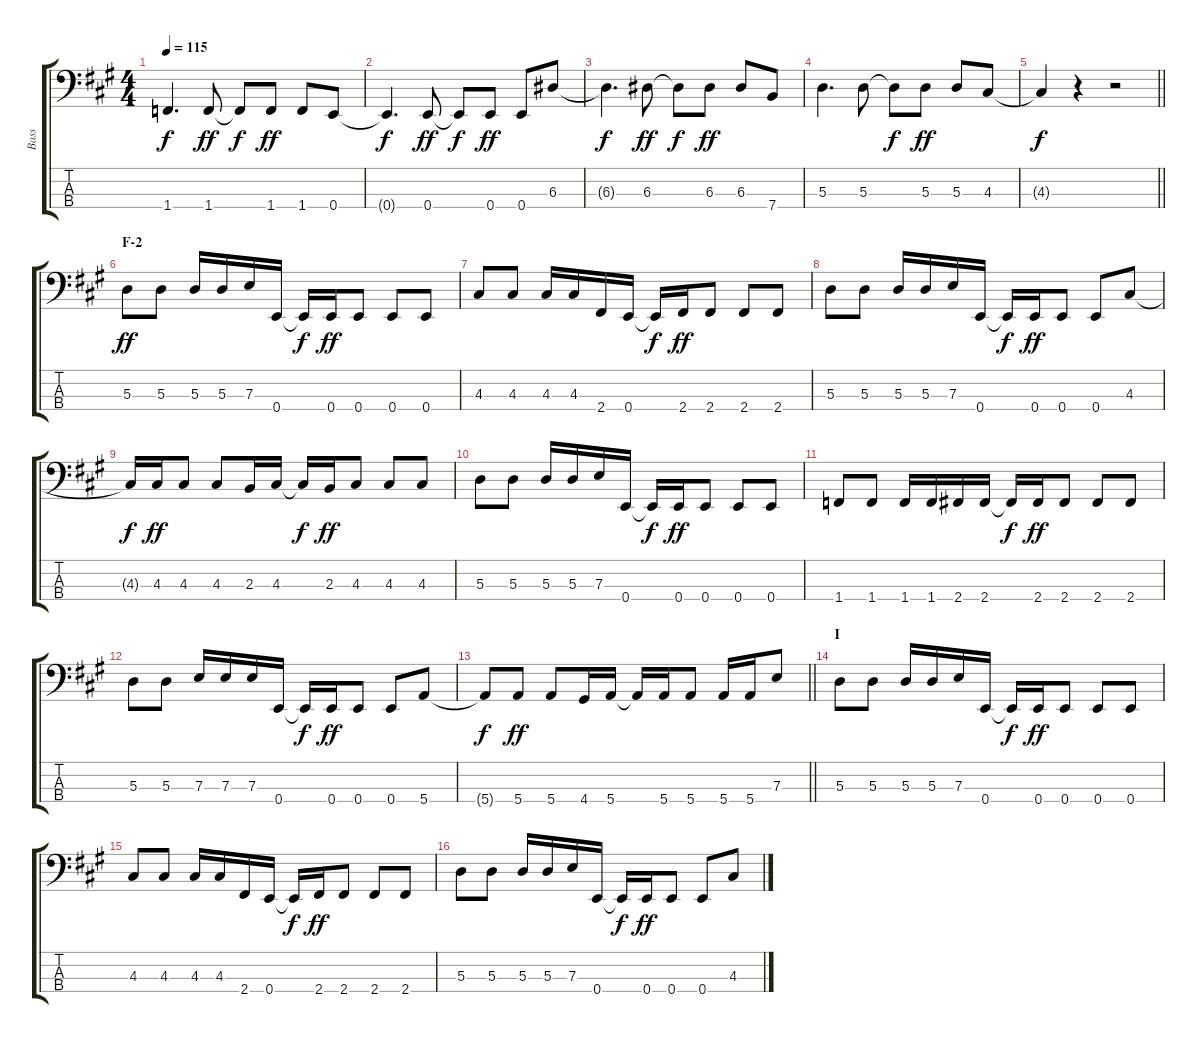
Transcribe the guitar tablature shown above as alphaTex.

\track ("Bass" "Bass") {instrument electricbasspick}
\staff {score tabs}
\tuning (G2 D2 A1 E1) {hide}
\ts (4 4)
\tempo 115
\clef f4
\ks a
1.4{t}.4{d dy f} 1.4.8{dy ff} 1.4{t}.8{dy f} 1.4.8{dy ff} 1.4.8 0.4.8 |
0.4{t}.4{d dy f} 0.4.8{dy ff} 0.4{t}.8{dy f} 0.4.8{dy ff} 0.4.8 6.3.8 |
6.3{t}.4{d dy f} 6.3.8{dy ff} 6.3{t}.8{dy f} 6.3.8{dy ff} 6.3.8 7.4.8 |
5.3.4{d} 5.3.8 5.3{t}.8{dy f} 5.3.8{dy ff} 5.3.8 4.3.8 |
\barLineRight lightlight
4.3{t}.4{dy f} r.4 r.2 |
\section ("" "F-2")
5.3.8{dy ff} 5.3.8 5.3.16 5.3.16 7.3.16 0.4.16 0.4{t}.16{dy f} 0.4.16{dy ff} 0.4.8 0.4.8 0.4.8 |
4.3.8 4.3.8 4.3.16 4.3.16 2.4.16 0.4.16 0.4{t}.16{dy f} 2.4.16{dy ff} 2.4.8 2.4.8 2.4.8 |
5.3.8 5.3.8 5.3.16 5.3.16 7.3.16 0.4.16 0.4{t}.16{dy f} 0.4.16{dy ff} 0.4.8 0.4.8 4.3.8 |
4.3{t}.16{dy f} 4.3.16{dy ff} 4.3.8 4.3.8 2.3.16 4.3.16 4.3{t}.16{dy f} 2.3.16{dy ff} 4.3.8 4.3.8 4.3.8 |
5.3.8 5.3.8 5.3.16 5.3.16 7.3.16 0.4.16 0.4{t}.16{dy f} 0.4.16{dy ff} 0.4.8 0.4.8 0.4.8 |
1.4.8 1.4.8 1.4.16 1.4.16 2.4.16 2.4.16 2.4{t}.16{dy f} 2.4.16{dy ff} 2.4.8 2.4.8 2.4.8 |
5.3.8 5.3.8 7.3.16 7.3.16 7.3.16 0.4.16 0.4{t}.16{dy f} 0.4.16{dy ff} 0.4.8 0.4.8 5.4.8 |
\barLineRight lightlight
5.4{t}.8{dy f} 5.4.8{dy ff} 5.4.8 4.4.16 5.4.16 5.4{t}.16 5.4.16 5.4.8 5.4.16 5.4.16 7.3.8 |
\section ("" "I")
5.3.8 5.3.8 5.3.16 5.3.16 7.3.16 0.4.16 0.4{t}.16{dy f} 0.4.16{dy ff} 0.4.8 0.4.8 0.4.8 |
4.3.8 4.3.8 4.3.16 4.3.16 2.4.16 0.4.16 0.4{t}.16{dy f} 2.4.16{dy ff} 2.4.8 2.4.8 2.4.8 |
5.3.8 5.3.8 5.3.16 5.3.16 7.3.16 0.4.16 0.4{t}.16{dy f} 0.4.16{dy ff} 0.4.8 0.4.8 4.3.8
